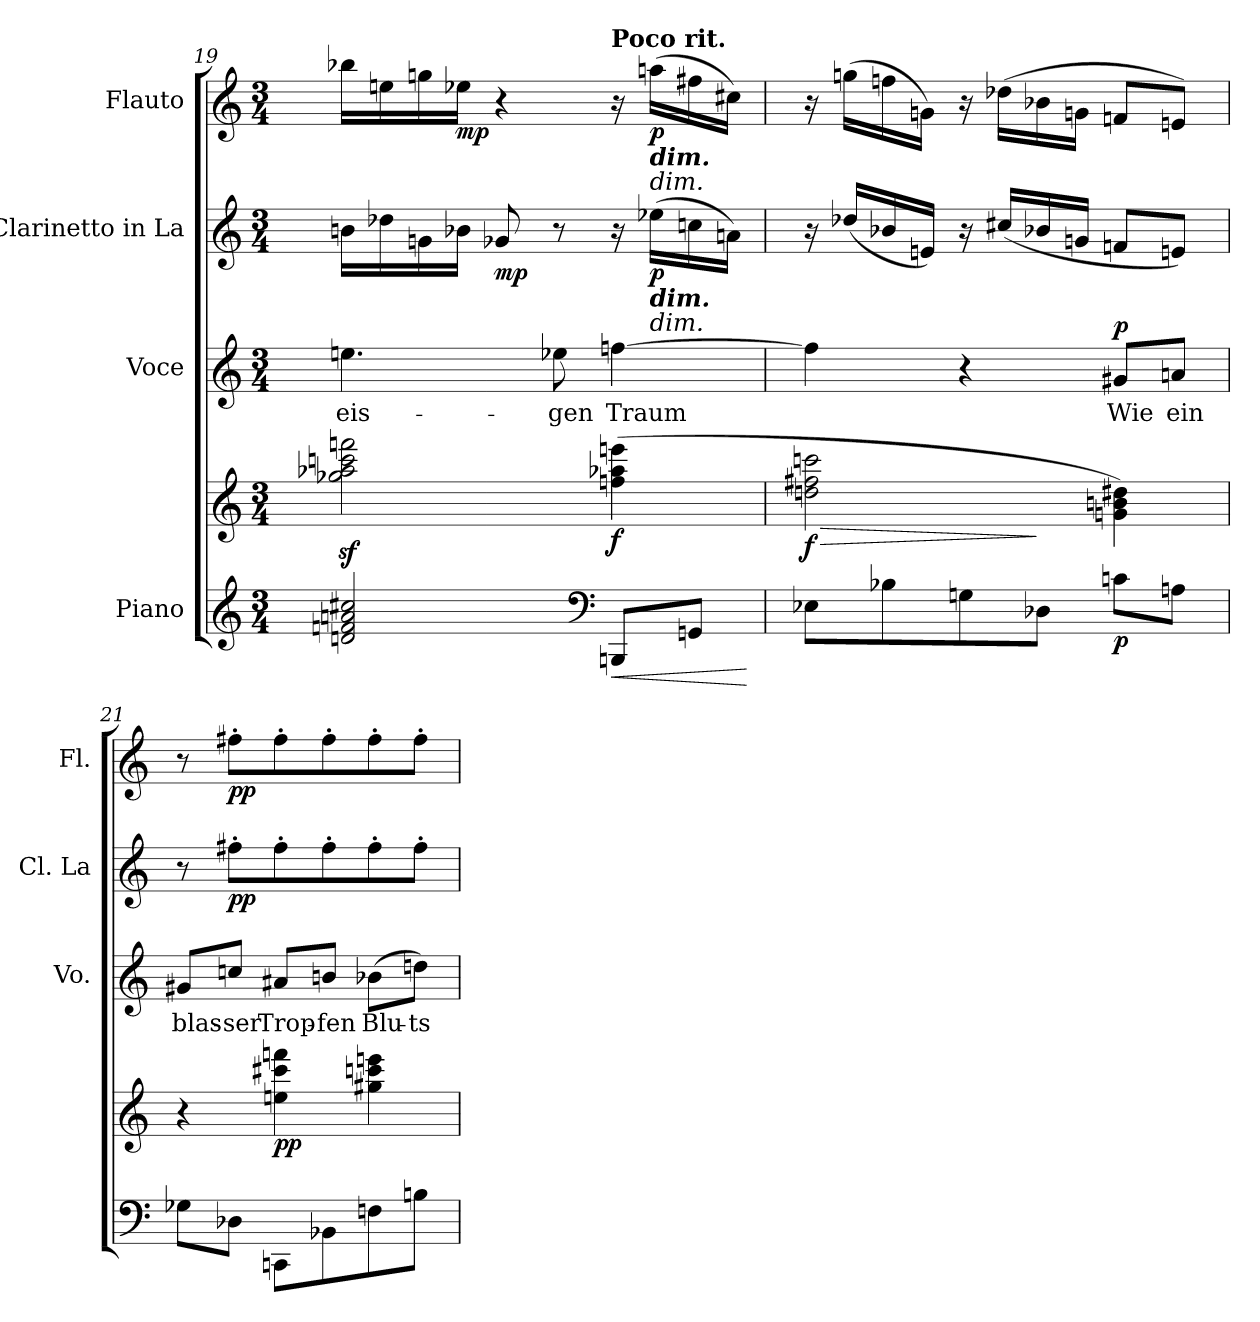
**kern	**kern	**dynam	**kern	**text	**dynam	**kern	**dynam	**kern	**dynam
*part4	*part4	*part4	*part3	*part3	*part3	*part2	*part2	*part1	*part1
*staff5	*staff4	*staff4/5	*staff3	*staff3	*staff3	*staff2	*staff2	*staff1	*staff1
*I"Piano	*	*	*I"Voce	*	*	*I"Clarinetto in La	*	*I"Flauto	*
*	*	*	*I'Vo.	*	*	*I'Cl. La	*	*I'Fl.	*
!!LO:LB:g=z
*clefG2	*clefG2	*	*clefG2	*	*	*clefG2	*	*clefG2	*
*	*	*	*	*	*	*ITrd2c3	*	*	*
*k[]	*k[]	*	*k[]	*	*	*k[f#c#g#]	*	*k[]	*
*M3/4	*M3/4	*	*M3/4	*	*	*M3/4	*	*M3/4	*
=19	=19	=19	=19	=19	=19	=19	=19	=19	=19
!	!	!	!	!LO:LY:b	!	!	!	!	!
2dn/ 2fn/ 2an/ 2cc#X/	2gg-X\z< 2aa-X\z< 2cccn\z< 2fffn\z<	.	4.een\	eis-	.	16g#X\LL	.	16bb-X\LL	.
.	.	.	.	.	.	16b-X\	.	16een\	.
.	.	.	.	.	.	16en\	.	16ggn\	.
!	!	!	!	!	!	!	!	!	!LO:DY:b
.	.	.	.	.	.	16gn\JJ	.	16ee-X\JJ	mp
!	!	!	!	!	!	!	!LO:DY:b	!	!
.	.	.	.	.	.	8e-X/	mp	4r	.
!	!	!	!	!LO:LY:b	!	!	!	!	!
.	.	.	8ee-X\	-gen	.	8r	.	.	.
*clefF4	*	*	*	*	*	*	*	*	*
!	!	!	!	!	!	!	!	!LO:TX:a:B:t=Poco rit.	!
!	!	!LO:HP:b=2	!	!	!	!	!	!	!
!	!	!LO:HP:n=1:b	!	!LO:LY:b	!	!	!	!	!
!	!	!LO:DY:n=1:b	!	!	!	!	!	!	!
8BBBn/L	(>4ffn\ 4aa-X\ 4eeen\	< < f	[4ffn\	Traum	.	16r	.	16r	.
*	*	*	*	*	*	*	*	*MM115	*
!	!	!	!	!	!	!	!	!LO:TX:b:Bi:t=dim.	!
!	!	!	!	!	!	!	!	!LO:TX:b:i:t=dim.	!
!	!	!	!	!	!	!LO:TX:b:Bi:t=dim.	!	!	!
!	!	!	!	!	!	!LO:TX:b:i:t=dim.	!	!	!
!	!	!	!	!	!	!	!LO:DY:b	!	!LO:DY:b
.	.	.	.	.	.	(>16ccn\LL	p	(>16aan\LL	p
8GGn/J	.	.	.	.	.	16an\	.	16ff#X\	.
.	.	.	.	.	.	16f#X\JJ)	.	16cc#X\JJ)	.
.	.	[	.	.	.	.	.	.	.
=20	=20	=20	=20	=20	=20	=20	=20	=20	=20
!	!	!LO:HP:b	!	!	!	!	!	!	!
!	!	!LO:DY:n=1:b	!	!	!	!	!	!	!
8E-X\L	2ddn\ 2ff#X\ 2cccn\	> f	4ffn\]	.	.	16r	.	16r	.
.	.	.	.	.	.	(<16b-X/LL	.	(>16ggn\LL	.
8B-X\	.	.	.	.	.	16gn/	.	16ffn\	.
.	.	.	.	.	.	16c#X/JJ)	.	16gn\JJ)	.
8Gn\	.	.	4r	.	.	16r	.	16r	.
.	.	.	.	.	.	(<16a#X/LL	.	(>16dd-X\LL	.
8D-X\J	.	]	.	.	.	16gn/	.	16b-X\	.
.	.	.	.	.	.	16en/JJ	.	16gn\JJ	.
!	!	!LO:DY:n=2:b=2	!	!LO:LY:b	!LO:DY:b	!	!	!	!
8cn\L	4gn\ 4bn\ 4dd#X\)	[ p	8g#X/L	Wie	p	8dn/L	.	8fn/L	.
!	!	!	!	!LO:LY:b	!	!	!	!	!
8An\J	.	.	8an/J	ein	.	8c#X/J)	.	8en/J)	.
=21	=21	=21	=21	=21	=21	=21	=21	=21	=21
!	!	!	!	!LO:LY:b	!	!	!	!	!
8G-X\L	4r	.	8g#X/L	blas-	.	8r	.	8r	.
!	!	!	!	!LO:LY:b	!	!	!LO:DY:b	!	!LO:DY:b
8D-X\J	.	.	8ccn/J	-ser	.	8dd#X'\L	pp	8ff#X'\L	pp
!	!	!LO:DY:b	!	!LO:LY:b	!	!	!	!	!
8CCn\L	4een\ 4ccc#X\ 4fffn\	pp	8a#X/L	Trop-	.	8dd#'\	.	8ff#'\	.
!	!	!	!	!LO:LY:b	!	!	!	!	!
8BB-X\	.	.	8bn/J	-fen	.	8dd#'\	.	8ff#'\	.
!	!	!	!	!LO:LY:b	!	!	!	!	!
8Fn\	4gg#X\ 4cccn\ 4eeen\	.	(>8b-X\L	Blu-	.	8dd#'\	.	8ff#'\	.
!	!	!	!	!LO:LY:b	!	!	!	!	!
8Bn\J	.	.	8ddn\J)	-ts	.	8dd#'\J	.	8ff#'\J	.
=	=	=	=	=	=	=	=	=	=
*-	*-	*-	*-	*-	*-	*-	*-	*-	*-
